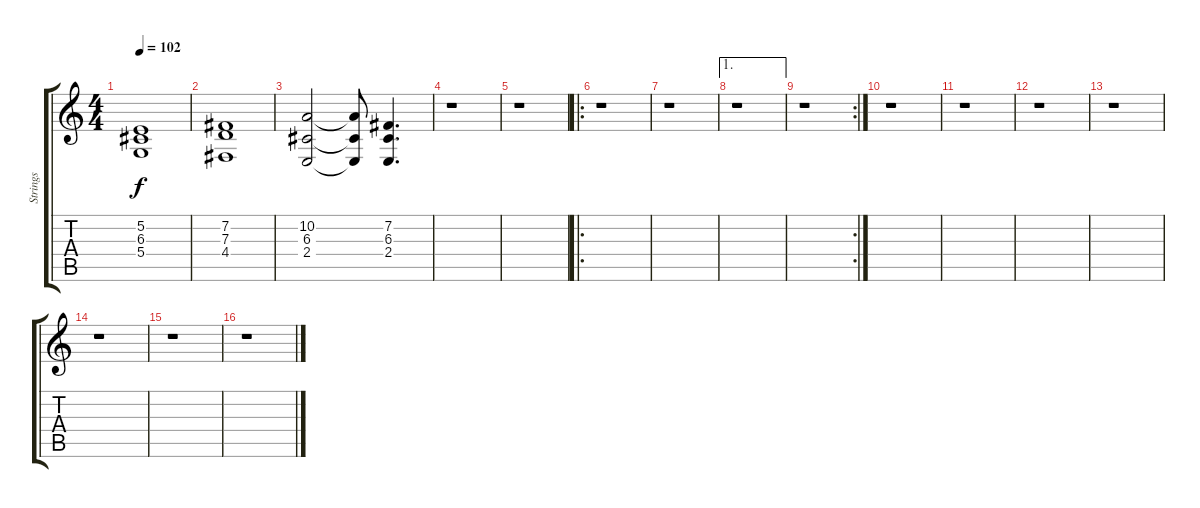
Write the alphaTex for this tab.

\track ("Strings" "Strings") {instrument stringensemble1}
\staff {score tabs}
\tuning (E4 B3 G3 D3 A2 E2) {hide}
\ts (4 4)
\tempo 102
\clef g2
\ks c
(5.2 6.3 5.4).1{dy f} |
(7.2 7.3 4.4).1 |
(10.2 6.3 2.4).2 (10.2{t} 6.3{t} 2.4{t}).8 (7.2 6.3 2.4).4{d} |
r.1 |
r.1 |
\ro
r.1 |
r.1 |
\ae 1
r.1 |
\rc 2
r.1 |
r.1 |
r.1 |
r.1 |
r.1 |
r.1 |
r.1 |
r.1
